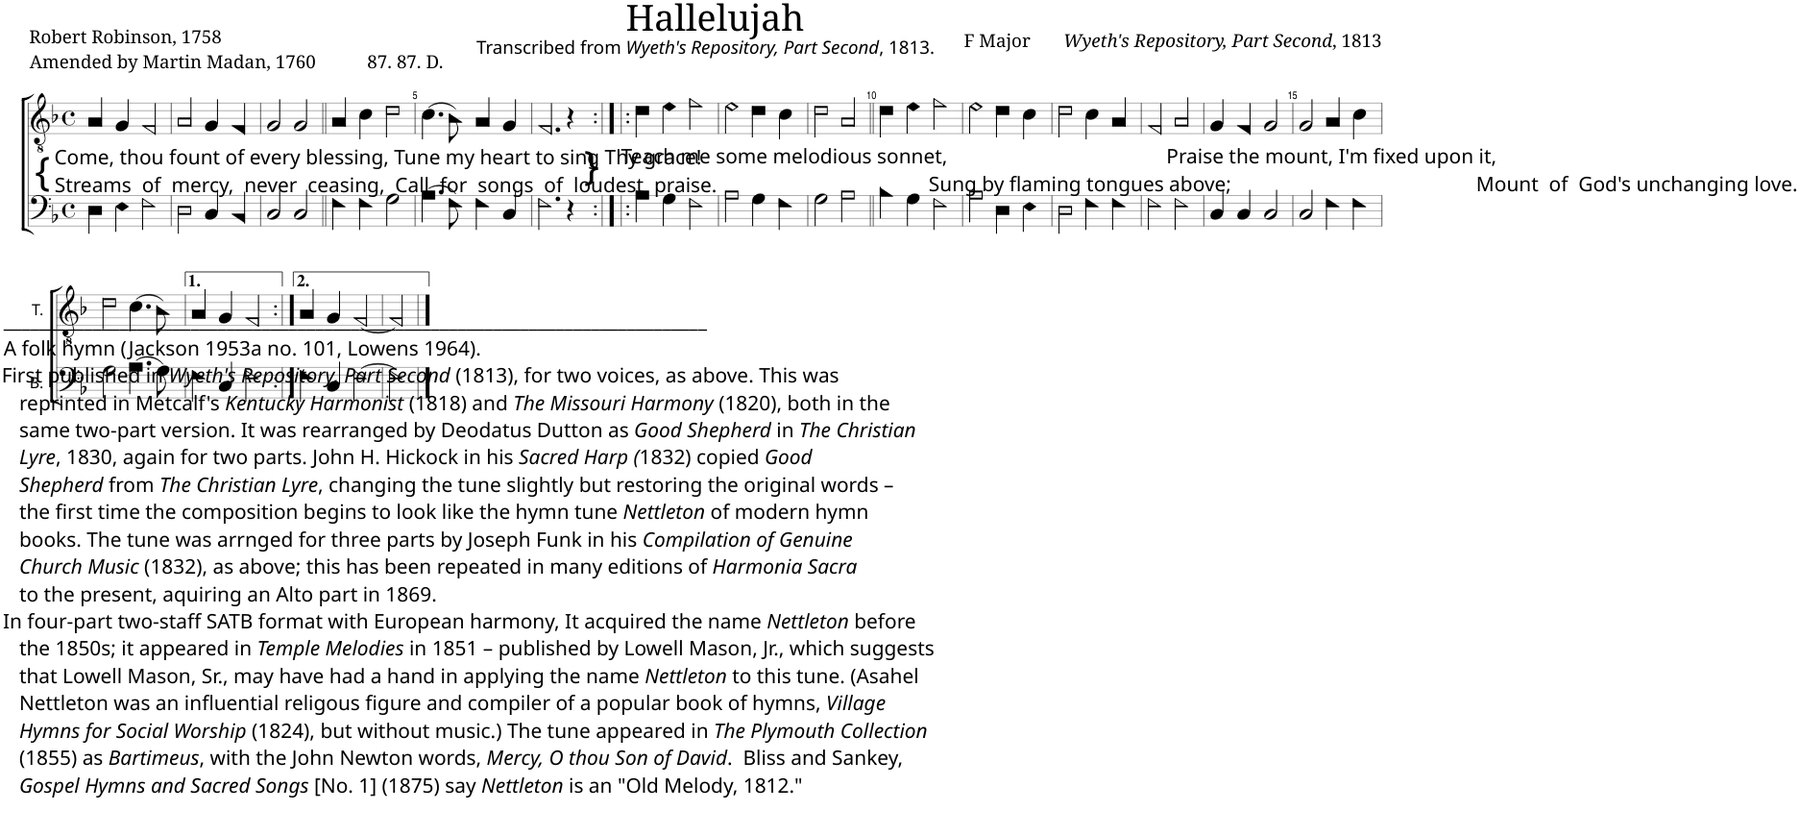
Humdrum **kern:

**kern	**kern	**kern	**kern
*part4	*part3	*part2	*part1
*staff4	*staff3	*staff2	*staff1
*I"Bass	*I"Tenor	*I"Soprano	*I"Voice
*I'B.	*I'T.	*	*
*clefF4	*clefGv2	*clefG2	*clefG2
*k[b-]	*k[b-]	*k[b-]	*k[b-]
*M4/4	*M4/4	*M4/4	*M4/4
*met(c)	*met(c)	*met(c)	*met(c)
=1	=1	=1	=1
!	!LO:TX:b:t=Come, thou fount of every blessing, Tune my heart to sing Thy grace!	!	!
!	!LO:TX:b:t=Streams  of  mercy,  never  ceasing,  Call  for  songs  of  loudest  praise.	!	!
!	!LO:TX:b:t={	!	!
!LO:TX:b:t=_______________________________________________________________________________	!	!	!
!LO:TX:b:t=A folk hymn (Jackson 1953a no. 101, Lowens 1964).	!	!	!
!LO:TX:b:t=First published in	!	!	!
!LO:TX:b:i:t=Wyeth's Repository, Part Second	!	!	!
!LO:TX:b:t=(1813), for two voices, as above. This was	!	!	!
!LO:TX:b:t=reprinted in Metcalf's	!	!	!
!LO:TX:b:i:t=Kentucky Harmonist	!	!	!
!LO:TX:b:t=(1818) and	!	!	!
!LO:TX:b:i:t=The Missouri Harmony	!	!	!
!LO:TX:b:t=(1820), both in the	!	!	!
!LO:TX:b:t=same two-part version. It was rearranged by Deodatus Dutton as	!	!	!
!LO:TX:b:i:t=Good Shepherd	!	!	!
!LO:TX:b:t=in	!	!	!
!LO:TX:b:i:t=The Christian	!	!	!
!LO:TX:b:t=Lyre	!	!	!
!LO:TX:b:t=, 1830, again for two parts. John H. Hickock in his	!	!	!
!LO:TX:b:i:t=Sacred Harp (	!	!	!
!LO:TX:b:t=1832) copied	!	!	!
!LO:TX:b:i:t=Good	!	!	!
!LO:TX:b:t=Shepherd	!	!	!
!LO:TX:b:t=from	!	!	!
!LO:TX:b:i:t=The Christian Lyre	!	!	!
!LO:TX:b:t=, changing the tune slightly but restoring the original words –	!	!	!
!LO:TX:b:t=the first time the composition begins to look like the hymn tune	!	!	!
!LO:TX:b:i:t=Nettleton	!	!	!
!LO:TX:b:t=of modern hymn	!	!	!
!LO:TX:b:t=books. The tune was arrnged for three parts by Joseph Funk in his	!	!	!
!LO:TX:b:i:t=Compilation of Genuine	!	!	!
!LO:TX:b:t=Church Music	!	!	!
!LO:TX:b:t=(1832), as above; this has been repeated in many editions of	!	!	!
!LO:TX:b:i:t=Harmonia Sacra	!	!	!
!LO:TX:b:t=to the present, aquiring an Alto part in 1869.	!	!	!
!LO:TX:b:t=In four-part two-staff SATB format with European harmony, It acquired the name	!	!	!
!LO:TX:b:i:t=Nettleton	!	!	!
!LO:TX:b:t=before	!	!	!
!LO:TX:b:t=the 1850s; it appeared in	!	!	!
!LO:TX:b:i:t=Temple Melodies	!	!	!
!LO:TX:b:t=in 1851 – published by Lowell Mason, Jr., which suggests	!	!	!
!LO:TX:b:t=that Lowell Mason, Sr., may have had a hand in applying the name	!	!	!
!LO:TX:b:i:t=Nettleton	!	!	!
!LO:TX:b:t=to this tune. (Asahel	!	!	!
!LO:TX:b:t=Nettleton was an influential religous figure and compiler of a popular book of hymns,	!	!	!
!LO:TX:b:i:t=Village	!	!	!
!LO:TX:b:t=Hymns for Social Worship	!	!	!
!LO:TX:b:t=(1824), but without music.) The tune appeared in	!	!	!
!LO:TX:b:i:t=The Plymouth Collection	!	!	!
!LO:TX:b:t=(1855) as	!	!	!
!LO:TX:b:i:t=Bartimeus	!	!	!
!LO:TX:b:t=, with the John Newton words,	!	!	!
!LO:TX:b:i:t=Mercy, O thou Son of David	!	!	!
!LO:TX:b:t=.  Bliss and Sankey,	!	!	!
!LO:TX:b:i:t=Gospel Hymns and Sacred Songs	!	!	!
!LO:TX:b:t=[No. 1] (1875) say	!	!	!
!LO:TX:b:i:t=Nettleton	!	!	!
!LO:TX:b:t=is an "Old Melody, 1812."	!	!	!
4D!\	4A!/	1r	1r
4E!\	4G!/	.	.
2F!\	2F!/	.	.
=2	=2	=2	=2
2D!\	2A!/	1r	1r
4C!/	4G!/	.	.
4BB-!/	4F!/	.	.
=3	=3	=3	=3
2C!/	2G!/	1r	1r
2C!/	2G!/	.	.
=4||	=4||	=4||	=4||
4F!\	4A!/	1r	1r
4F!\	4c!\	.	.
2G!\	2d!\	.	.
=5	=5	=5	=5
(4.A!\	(4.c!\	1r	1r
8F!\)	8B-!\)	.	.
4F!\	4A!/	.	.
4C!/	4G!/	.	.
=6	=6	=6	=6
2.F!\	2.F!/	1r	1r
4r	4r	.	.
=7:|!|:	=7:|!|:	=7:|!|:	=7:|!|:
!	!LO:TX:b:t=Teach me some melodious sonnet,                                          Praise the mount, I'm fixed upon it,	!	!
!	!LO:TX:b:t=Sung by flaming tongues above;                                               Mount  of  God's unchanging love.	!	!
!	!LO:TX:b:t=}	!	!
4A!\	4d!\	1r	1r
4G!\	4e!\	.	.
2F!\	2f!\	.	.
=8	=8	=8	=8
2A!\	2e!\	1r	1r
4G!\	4d!\	.	.
4F!\	4c!\	.	.
=9	=9	=9	=9
2G!\	2d!\	1r	1r
2A!\	2A!/	.	.
=10||	=10||	=10||	=10||
4B-!\	4d!\	1r	1r
4G!\	4e!\	.	.
2F!\	2f!\	.	.
=11	=11	=11	=11
2A!\	2e!\	1r	1r
4D!\	4d!\	.	.
4E!\	4c!\	.	.
=12	=12	=12	=12
2D!\	2d!\	1r	1r
4F!\	4c!\	.	.
4F!\	4A!/	.	.
=13	=13	=13	=13
2F!\	2F!/	1r	1r
2F!\	2A!/	.	.
=14	=14	=14	=14
4C!/	4G!/	1r	1r
4C!/	4F!/	.	.
2C!/	2G!/	.	.
=15	=15	=15	=15
2C!/	2G!/	1r	1r
4F!\	4A!/	.	.
4F!\	4c!\	.	.
!!LO:LB:g=z
=16	=16	=16	=16
2G!\	2d!\	1r	1r
(4.A!\	(4.c!\	.	.
8G!\)	8B-!\)	.	.
=17	=17	=17	=17
4F!\	4A!/	1r	1r
4C!/	4G!/	.	.
2F!\	2F!/	.	.
=18:|!	=18:|!	=18:|!	=18:|!
4F!\	4A!/	1r	1r
4C!/	4G!/	.	.
[2F!\	[2F!/	.	.
=19	=19	=19	=19
2F!\]	2F!/]	2r	2r
==	==	==	==
*-	*-	*-	*-
